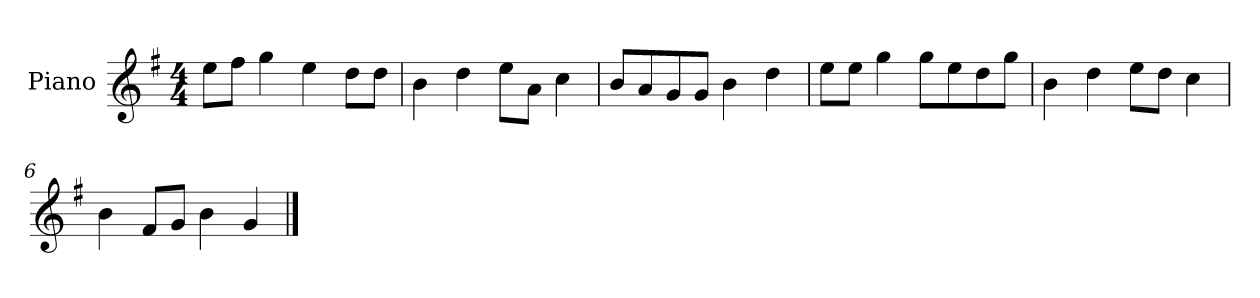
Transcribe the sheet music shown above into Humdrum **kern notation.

**kern
*part1
*staff1
*I"Piano
*I'P-no
*clefG2
*k[f#]
*M4/4
*MM90
=1
8ee\L
8ff#\J
4gg\
4ee\
8dd\L
8dd\J
=2
4b\
4dd\
8ee\L
8a\J
4cc\
=3
8b/L
8a/
8g/
8g/J
4b\
4dd\
=4
8ee\L
8ee\J
4gg\
8gg\L
8ee\
8dd\
8gg\J
=5
4b\
4dd\
8ee\L
8dd\J
4cc\
=6
4b\
8f#/L
8g/J
4b\
4g/
==
*-
